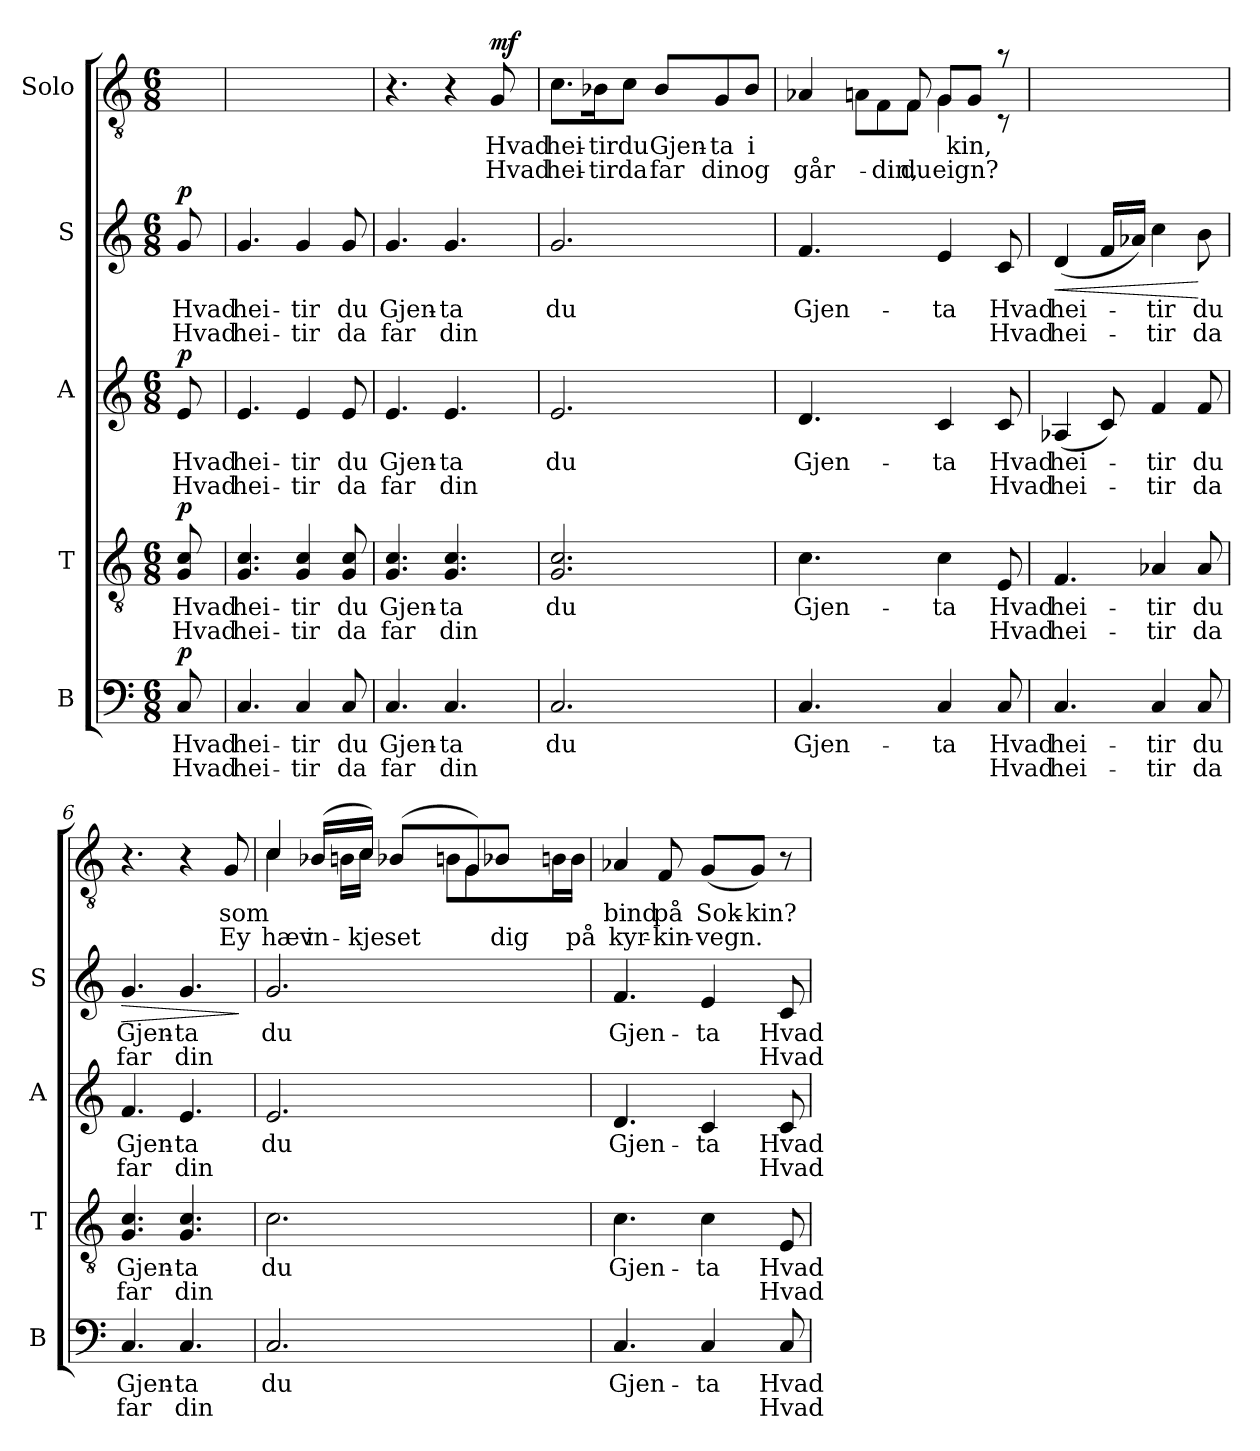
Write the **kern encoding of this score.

**kern	**text	**text	**dynam	**kern	**text	**text	**dynam	**kern	**text	**text	**dynam	**kern	**text	**text	**dynam	**kern	**text	**text	**dynam
*part5	*part5	*part5	*part5	*part4	*part4	*part4	*part4	*part3	*part3	*part3	*part3	*part2	*part2	*part2	*part2	*part1	*part1	*part1	*part1
*staff5	*staff5	*staff5	*staff5	*staff4	*staff4	*staff4	*staff4	*staff3	*staff3	*staff3	*staff3	*staff2	*staff2	*staff2	*staff2	*staff1	*staff1	*staff1	*staff1
*I"B	*	*	*	*I"T	*	*	*	*I"A	*	*	*	*I"S	*	*	*	*I"Solo	*	*	*
*I'B	*	*	*	*I'T	*	*	*	*I'A	*	*	*	*I'S	*	*	*	*	*	*	*
*clefF4	*	*	*	*clefGv2	*	*	*	*clefG2	*	*	*	*clefG2	*	*	*	*clefGv2	*	*	*
*k[]	*	*	*	*k[]	*	*	*	*k[]	*	*	*	*k[]	*	*	*	*k[]	*	*	*
*C:	*	*	*	*C:	*	*	*	*C:	*	*	*	*C:	*	*	*	*C:	*	*	*
*M6/8	*	*	*	*M6/8	*	*	*	*M6/8	*	*	*	*M6/8	*	*	*	*M6/8	*	*	*
=	=	=	=	=	=	=	=	=	=	=	=	=	=	=	=	=	=	=	=
!	!LO:LY:b	!LO:LY:b	!LO:DY:a	!	!LO:LY:b	!LO:LY:b	!LO:DY:a	!	!LO:LY:b	!LO:LY:b	!LO:DY:a	!	!LO:LY:b	!LO:LY:b	!LO:DY:a	!	!	!	!
8C/	Hvad	Hvad	p	8G/ 8c/	Hvad	Hvad	p	8e/	Hvad	Hvad	p	8g/	Hvad	Hvad	p	8ryy	.	.	.
=1	=1	=1	=1	=1	=1	=1	=1	=1	=1	=1	=1	=1	=1	=1	=1	=1	=1	=1	=1
!	!LO:LY:b	!LO:LY:b	!	!	!LO:LY:b	!LO:LY:b	!	!	!LO:LY:b	!LO:LY:b	!	!	!LO:LY:b	!LO:LY:b	!	!	!	!	!
4.C/	hei-	hei-	.	4.G/ 4.c/	hei-	hei-	.	4.e/	hei-	hei-	.	4.g/	hei-	hei-	.	2.ryy	.	.	.
!	!LO:LY:b	!LO:LY:b	!	!	!LO:LY:b	!LO:LY:b	!	!	!LO:LY:b	!LO:LY:b	!	!	!LO:LY:b	!LO:LY:b	!	!	!	!	!
4C/	-tir	-tir	.	4G/ 4c/	-tir	-tir	.	4e/	-tir	-tir	.	4g/	-tir	-tir	.	.	.	.	.
!	!LO:LY:b	!LO:LY:b	!	!	!LO:LY:b	!LO:LY:b	!	!	!LO:LY:b	!LO:LY:b	!	!	!LO:LY:b	!LO:LY:b	!	!	!	!	!
8C/	du	da	.	8G/ 8c/	du	da	.	8e/	du	da	.	8g/	du	da	.	.	.	.	.
=2	=2	=2	=2	=2	=2	=2	=2	=2	=2	=2	=2	=2	=2	=2	=2	=2	=2	=2	=2
!	!LO:LY:b	!LO:LY:b	!	!	!LO:LY:b	!LO:LY:b	!	!	!LO:LY:b	!LO:LY:b	!	!	!LO:LY:b	!LO:LY:b	!	!	!	!	!
4.C/	Gjen-	far	.	4.G/ 4.c/	Gjen-	far	.	4.e/	Gjen-	far	.	4.g/	Gjen-	far	.	4.r	.	.	.
!	!LO:LY:b	!LO:LY:b	!	!	!LO:LY:b	!LO:LY:b	!	!	!LO:LY:b	!LO:LY:b	!	!	!LO:LY:b	!LO:LY:b	!	!	!	!	!
4.C/	-ta	din	.	4.G/ 4.c/	-ta	din	.	4.e/	-ta	din	.	4.g/	-ta	din	.	4r	.	.	.
!	!	!	!	!	!	!	!	!	!	!	!	!	!	!	!	!	!LO:LY:b	!LO:LY:b	!LO:DY:a
.	.	.	.	.	.	.	.	.	.	.	.	.	.	.	.	8G/	Hvad	Hvad	mf
=3	=3	=3	=3	=3	=3	=3	=3	=3	=3	=3	=3	=3	=3	=3	=3	=3	=3	=3	=3
!	!LO:LY:b	!	!	!	!LO:LY:b	!	!	!	!LO:LY:b	!	!	!	!LO:LY:b	!	!	!	!LO:LY:b	!LO:LY:b	!
2.C/	du	.	.	2.G/ 2.c/	du	.	.	2.e/	du	.	.	2.g/	du	.	.	8.c\L	hei-	hei-	.
!	!	!	!	!	!	!	!	!	!	!	!	!	!	!	!	!	!LO:LY:b	!LO:LY:b	!
.	.	.	.	.	.	.	.	.	.	.	.	.	.	.	.	16B-X\k	-tir	-tir	.
!	!	!	!	!	!	!	!	!	!	!	!	!	!	!	!	!	!LO:LY:b	!LO:LY:b	!
.	.	.	.	.	.	.	.	.	.	.	.	.	.	.	.	8c\J	du	da	.
!	!	!	!	!	!	!	!	!	!	!	!	!	!	!	!	!	!LO:LY:b	!LO:LY:b	!
.	.	.	.	.	.	.	.	.	.	.	.	.	.	.	.	8B-/L	Gjen-	far	.
!	!	!	!	!	!	!	!	!	!	!	!	!	!	!	!	!	!LO:LY:b	!LO:LY:b	!
.	.	.	.	.	.	.	.	.	.	.	.	.	.	.	.	8G/	-ta	din	.
!	!	!	!	!	!	!	!	!	!	!	!	!	!	!	!	!	!LO:LY:b	!LO:LY:b	!
.	.	.	.	.	.	.	.	.	.	.	.	.	.	.	.	8B-/J	i	og	.
=4	=4	=4	=4	=4	=4	=4	=4	=4	=4	=4	=4	=4	=4	=4	=4	=4	=4	=4	=4
!	!LO:LY:b	!	!	!	!LO:LY:b	!	!	!	!LO:LY:b	!	!	!	!LO:LY:b	!	!	!	!LO:LY:b	!	!
*	*	*	*	*	*	*	*	*	*	*	*	*	*	*	*	*^	*	*	*
!	!	!	!	!	!	!	!	!	!	!	!	!	!	!	!	!	!	!	!LO:LY:b	!
4.C/	Gjen-	.	.	4.c\	Gjen-	.	.	4.d/	Gjen-	.	.	4.f/	Gjen-	.	.	4A-X/	8A\L	.	går-	.
!	!	!	!	!	!	!	!	!	!	!	!	!	!	!	!	!	!	!	!LO:LY:b	!
.	.	.	.	.	.	.	.	.	.	.	.	.	.	.	.	.	8F\	.	-din,	.
!	!	!	!	!	!	!	!	!	!	!	!	!	!	!	!	!	!	!LO:LY:b	!	!
!	!	!	!	!	!	!	!	!	!	!	!	!	!	!	!	!	!	!	!LO:LY:b	!
.	.	.	.	.	.	.	.	.	.	.	.	.	.	.	.	8F/	8F\J	.	du	.
!	!LO:LY:b	!	!	!	!LO:LY:b	!	!	!	!LO:LY:b	!	!	!	!LO:LY:b	!	!	!	!	!LO:LY:b	!	!
!	!	!	!	!	!	!	!	!	!	!	!	!	!	!	!	!	!	!	!LO:LY:b	!
4C/	-ta	.	.	4c\	-ta	.	.	4c/	-ta	.	.	4e/	-ta	.	.	8G/L	4G\	.	eign?	.
!	!	!	!	!	!	!	!	!	!	!	!	!	!	!	!	!	!	!LO:LY:b	!	!
.	.	.	.	.	.	.	.	.	.	.	.	.	.	.	.	8G/J	.	-kin,	.	.
!	!LO:LY:b	!LO:LY:b	!	!	!LO:LY:b	!LO:LY:b	!	!	!LO:LY:b	!LO:LY:b	!	!	!LO:LY:b	!LO:LY:b	!	!	!	!	!	!
8C/	Hvad	Hvad	.	8E/	Hvad	Hvad	.	8c/	Hvad	Hvad	.	8c/	Hvad	Hvad	.	8ra	8rC	.	.	.
!!LO:LB:g=z
=5	=5	=5	=5	=5	=5	=5	=5	=5	=5	=5	=5	=5	=5	=5	=5	=5	=5	=5	=5	=5
!	!LO:LY:b	!LO:LY:b	!	!	!LO:LY:b	!LO:LY:b	!	!	!LO:LY:b	!LO:LY:b	!	!	!LO:LY:b	!LO:LY:b	!LO:HP:b	!	!	!	!	!
*	*	*	*	*	*	*	*	*	*	*	*	*	*	*	*	*v	*v	*	*	*
4.C/	hei-	hei-	.	4.F/	hei-	hei-	.	(<4A-X/	hei-	hei-	.	(<4d/	hei-	hei-	<	2.ryy	.	.	.
.	.	.	.	.	.	.	.	8c/)	.	.	.	16f/LL	.	.	.	.	.	.	.
.	.	.	.	.	.	.	.	.	.	.	.	16a-X/JJ)	.	.	.	.	.	.	.
!	!LO:LY:b	!LO:LY:b	!	!	!LO:LY:b	!LO:LY:b	!	!	!LO:LY:b	!LO:LY:b	!	!	!LO:LY:b	!LO:LY:b	!	!	!	!	!
4C/	-tir	-tir	.	4A-X/	-tir	-tir	.	4f/	-tir	-tir	.	4cc\	-tir	-tir	.	.	.	.	.
!	!LO:LY:b	!LO:LY:b	!	!	!LO:LY:b	!LO:LY:b	!	!	!LO:LY:b	!LO:LY:b	!	!	!LO:LY:b	!LO:LY:b	!	!	!	!	!
8C/	du	da	.	8A-/	du	da	.	8f/	du	da	.	8b\	du	da	[	.	.	.	.
=6	=6	=6	=6	=6	=6	=6	=6	=6	=6	=6	=6	=6	=6	=6	=6	=6	=6	=6	=6
!	!LO:LY:b	!LO:LY:b	!	!	!LO:LY:b	!LO:LY:b	!	!	!LO:LY:b	!LO:LY:b	!	!	!LO:LY:b	!LO:LY:b	!LO:HP:b	!	!	!	!
4.C/	Gjen-	far	.	4.G/ 4.c/	Gjen-	far	.	4.f/	Gjen-	far	.	4.g/	Gjen-	far	>	4.r	.	.	.
!	!LO:LY:b	!LO:LY:b	!	!	!LO:LY:b	!LO:LY:b	!	!	!LO:LY:b	!LO:LY:b	!	!	!LO:LY:b	!LO:LY:b	!	!	!	!	!
4.C/	-ta	din	.	4.G/ 4.c/	-ta	din	.	4.e/	-ta	din	.	4.g/	-ta	din	.	4r	.	.	.
!	!	!	!	!	!	!	!	!	!	!	!	!	!	!	!	!	!LO:LY:b	!LO:LY:b	!
.	.	.	.	.	.	.	.	.	.	.	.	.	.	.	.	8G/	som	Ey	.
.	.	.	.	.	.	.	.	.	.	.	.	.	.	.	]	.	.	.	.
=7	=7	=7	=7	=7	=7	=7	=7	=7	=7	=7	=7	=7	=7	=7	=7	=7	=7	=7	=7
!	!LO:LY:b	!	!	!	!LO:LY:b	!	!	!	!LO:LY:b	!	!	!	!LO:LY:b	!	!	!	!LO:LY:b	!	!
*	*	*	*	*	*	*	*	*	*	*	*	*	*	*	*	*^	*	*	*
!	!	!	!	!	!	!	!	!	!	!	!	!	!	!	!	!	!	!	!LO:LY:b	!
2.C/	du	.	.	2.c\	du	.	.	2.e/	du	.	.	2.g/	du	.	.	4c/	4c\	.	hæv	.
!	!	!	!	!	!	!	!	!	!	!	!	!	!	!	!	!	!	!LO:LY:b	!	!
!	!	!	!	!	!	!	!	!	!	!	!	!	!	!	!	!	!	!	!LO:LY:b	!
.	.	.	.	.	.	.	.	.	.	.	.	.	.	.	.	(>16B-X/LL	16B\LL	.	in-	.
!	!	!	!	!	!	!	!	!	!	!	!	!	!	!	!	!	!	!	!LO:LY:b	!
.	.	.	.	.	.	.	.	.	.	.	.	.	.	.	.	16c/JJ)	16c\JJ	.	-kje	.
!	!	!	!	!	!	!	!	!	!	!	!	!	!	!	!	!	!	!LO:LY:b	!	!
!	!	!	!	!	!	!	!	!	!	!	!	!	!	!	!	!	!	!	!LO:LY:b	!
.	.	.	.	.	.	.	.	.	.	.	.	.	.	.	.	(>8B-X/L	8B\L	.	set	.
.	.	.	.	.	.	.	.	.	.	.	.	.	.	.	.	8G/)	8G\	.	.	.
!	!	!	!	!	!	!	!	!	!	!	!	!	!	!	!	!	!	!LO:LY:b	!	!
!	!	!	!	!	!	!	!	!	!	!	!	!	!	!	!	!	!	!	!LO:LY:b	!
.	.	.	.	.	.	.	.	.	.	.	.	.	.	.	.	8B-X/J	16B\L	.	dig	.
!	!	!	!	!	!	!	!	!	!	!	!	!	!	!	!	!	!	!	!LO:LY:b	!
.	.	.	.	.	.	.	.	.	.	.	.	.	.	.	.	.	16B\JJ	.	på	.
=8	=8	=8	=8	=8	=8	=8	=8	=8	=8	=8	=8	=8	=8	=8	=8	=8	=8	=8	=8	=8
!	!LO:LY:b	!	!	!	!LO:LY:b	!	!	!	!LO:LY:b	!	!	!	!LO:LY:b	!	!	!	!	!LO:LY:b	!LO:LY:b	!
*	*	*	*	*	*	*	*	*	*	*	*	*	*	*	*	*v	*v	*	*	*
4.C/	Gjen-	.	.	4.c\	Gjen-	.	.	4.d/	Gjen-	.	.	4.f/	Gjen-	.	.	4A-X/	bind	kyr-	.
!	!	!	!	!	!	!	!	!	!	!	!	!	!	!	!	!	!LO:LY:b	!LO:LY:b	!
.	.	.	.	.	.	.	.	.	.	.	.	.	.	.	.	8F/	på	-kin-	.
!	!LO:LY:b	!	!	!	!LO:LY:b	!	!	!	!LO:LY:b	!	!	!	!LO:LY:b	!	!	!	!LO:LY:b	!LO:LY:b	!
4C/	-ta	.	.	4c\	-ta	.	.	4c/	-ta	.	.	4e/	-ta	.	.	(<8G/L	Sok-	-vegn.	.
!	!	!	!	!	!	!	!	!	!	!	!	!	!	!	!	!	!LO:LY:b	!	!
.	.	.	.	.	.	.	.	.	.	.	.	.	.	.	.	8G/J)	-kin?	.	.
!	!LO:LY:b	!LO:LY:b	!	!	!LO:LY:b	!LO:LY:b	!	!	!LO:LY:b	!LO:LY:b	!	!	!LO:LY:b	!LO:LY:b	!	!	!	!	!
8C/	Hvad	Hvad	.	8E/	Hvad	Hvad	.	8c/	Hvad	Hvad	.	8c/	Hvad	Hvad	.	8r	.	.	.
=	=	=	=	=	=	=	=	=	=	=	=	=	=	=	=	=	=	=	=
*-	*-	*-	*-	*-	*-	*-	*-	*-	*-	*-	*-	*-	*-	*-	*-	*-	*-	*-	*-
